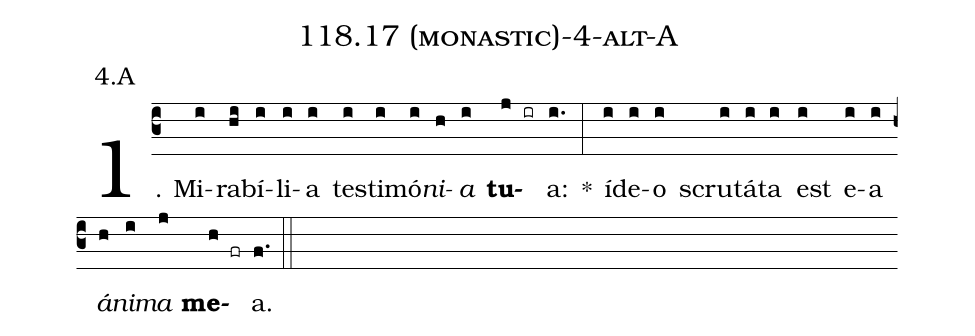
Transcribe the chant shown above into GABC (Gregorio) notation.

name: 118.17 (monastic)-4-alt-A;
annotation: 4.A;
%%
(c3)1. Mi(i)ra(hi)bí(i)li(i)a(i) tes(i)ti(i)mó(i)<i>ni</i>(h)<i>a</i>(i) <b>tu</b>(j ir)a:(i.) *(:) íd(i)e(i)o(i) scru(i)tá(i)ta(i) est(i) e(i)a(i) <i>á</i>(h)<i>ni</i>(i)<i>ma</i>(j) <b>me</b>(h fr)a.(f.) (::)
